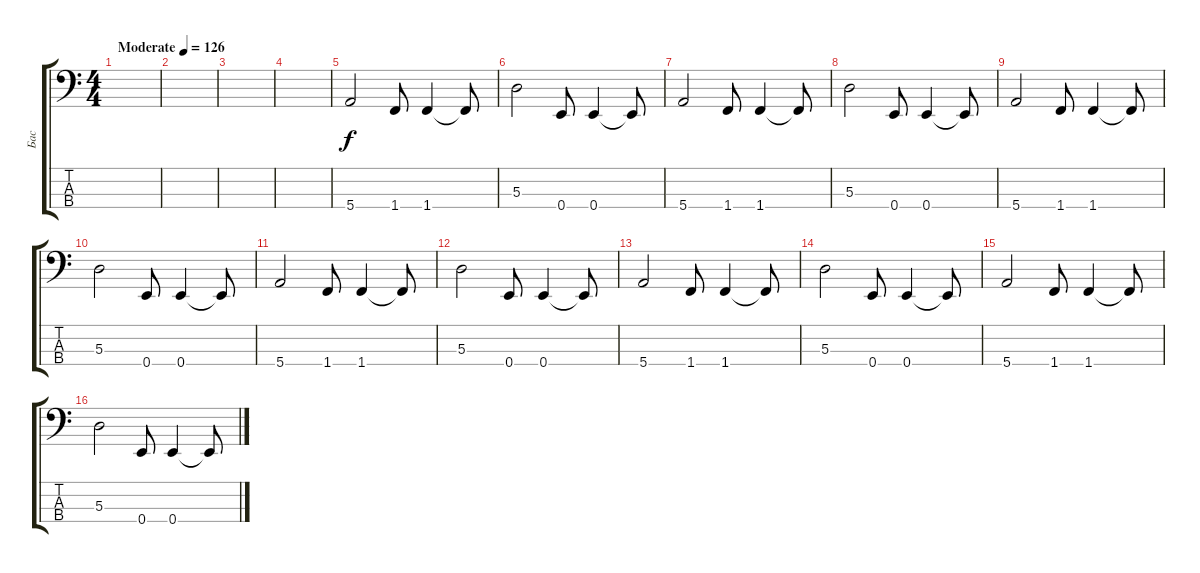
\track ("Бас" "Бас") {instrument electricbassfinger}
\staff {score tabs}
\tuning (G2 D2 A1 E1) {hide}
\ts (4 4)
\tempo (126 "Moderate")
\clef f4
\ks c
|
|
|
|
5.4.2 1.4.8 1.4.4 1.4{t}.8 |
5.3.2 0.4.8 0.4.4 0.4{t}.8 |
5.4.2 1.4.8 1.4.4 1.4{t}.8 |
5.3.2 0.4.8 0.4.4 0.4{t}.8 |
5.4.2 1.4.8 1.4.4 1.4{t}.8 |
5.3.2 0.4.8 0.4.4 0.4{t}.8 |
5.4.2 1.4.8 1.4.4 1.4{t}.8 |
5.3.2 0.4.8 0.4.4 0.4{t}.8 |
5.4.2 1.4.8 1.4.4 1.4{t}.8 |
5.3.2 0.4.8 0.4.4 0.4{t}.8 |
5.4.2 1.4.8 1.4.4 1.4{t}.8 |
5.3.2 0.4.8 0.4.4 0.4{t}.8
